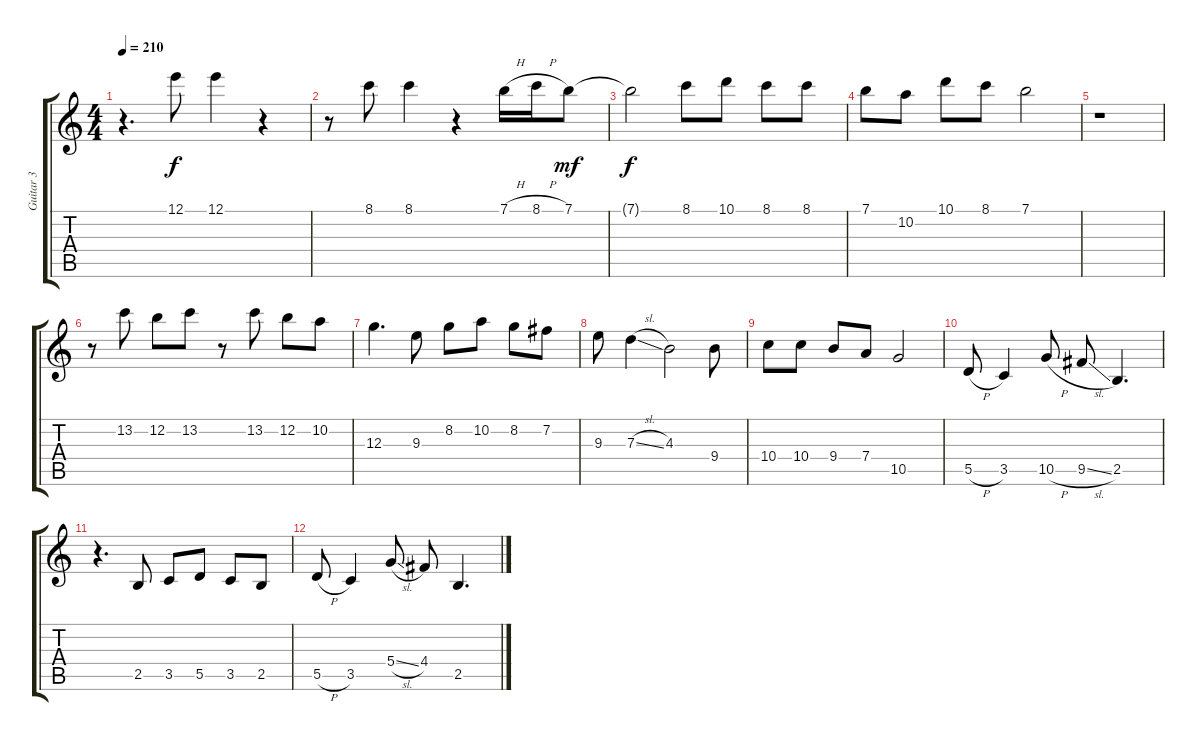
\track ("Guitar 3" "Guitar 3") {instrument acousticguitarnylon}
\staff {score tabs}
\tuning (E4 B3 G3 D3 A2 E2) {hide}
\ts (4 4)
\tempo 210
\clef g2
\ks c
r.4{d dy f} 12.1.8 12.1.4 r.4 |
r.8 8.1.8 8.1.4 r.4 7.1{h}.16 8.1{h}.16 7.1.8{dy mf} |
7.1{t}.2{dy f} 8.1.8 10.1.8 8.1.8 8.1.8 |
7.1.8 10.2.8 10.1.8 8.1.8 7.1.2 |
r.1 |
r.8 13.2.8 12.2.8 13.2.8 r.8 13.2.8 12.2.8 10.2.8 |
12.3.4{d} 9.3.8 8.2.8 10.2.8 8.2.8 7.2.8 |
9.3.8 7.3{sl}.4 4.3.2 9.4.8 |
10.4.8 10.4.8 9.4.8 7.4.8 10.5.2 |
5.5{h}.8 3.5.4 10.5{h}.8 9.5{sl}.8 2.5.4{d} |
r.4{d} 2.5.8 3.5.8 5.5.8 3.5.8 2.5.8 |
5.5{h}.8 3.5.4 5.4{sl}.8 4.4.8 2.5.4{d}
